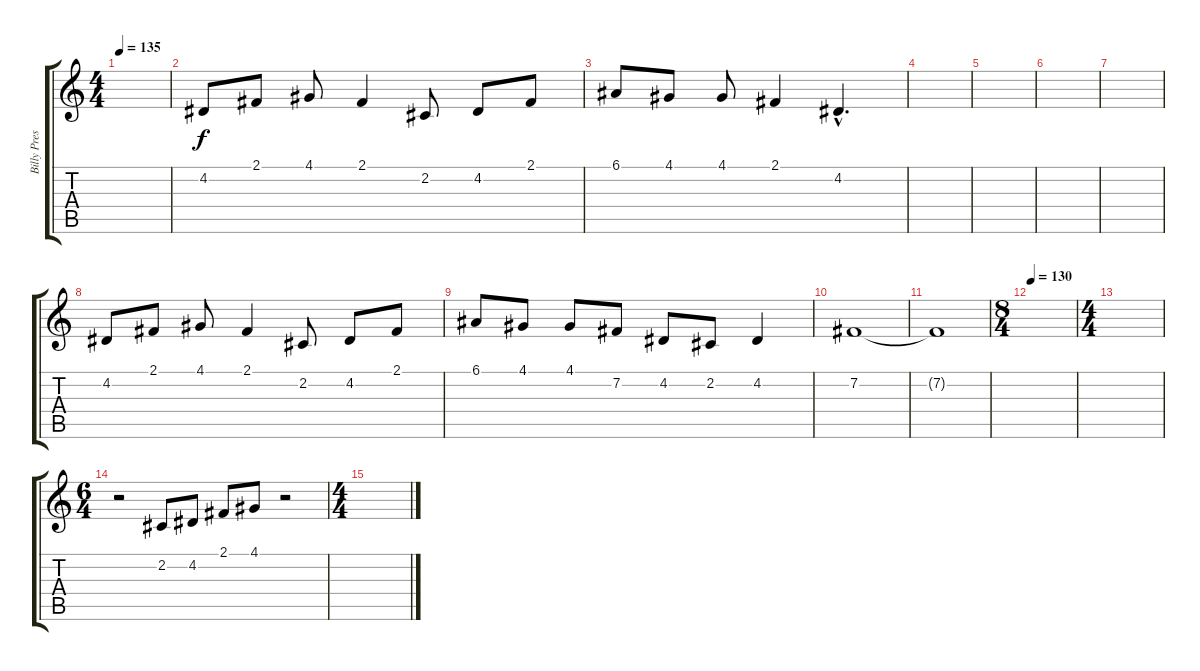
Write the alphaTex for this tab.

\track ("Billy Preston" "Billy Pres") {instrument electricgrandpiano}
\staff {score tabs}
\tuning (E4 B3 G3 D3 A2 E2) {hide}
\ts (4 4)
\tempo 135
\clef g2
\ks c
|
4.2.8 2.1.8 4.1.8 2.1.4 2.2.8 4.2.8 2.1.8 |
6.1.8 4.1.8 4.1.8 2.1.4 4.2{hac}.4{d} |
|
|
|
|
4.2.8 2.1.8 4.1.8 2.1.4 2.2.8 4.2.8 2.1.8 |
6.1.8 4.1.8 4.1.8 7.2.8 4.2.8 2.2.8 4.2.4 |
7.2.1 |
7.2{t}.1 |
\ts (8 4)
\tempo 130
|
\ts (4 4)
|
\ts (6 4)
r.2 2.2.8 4.2.8 2.1.8 4.1.8 r.2 |
\ts (4 4)
